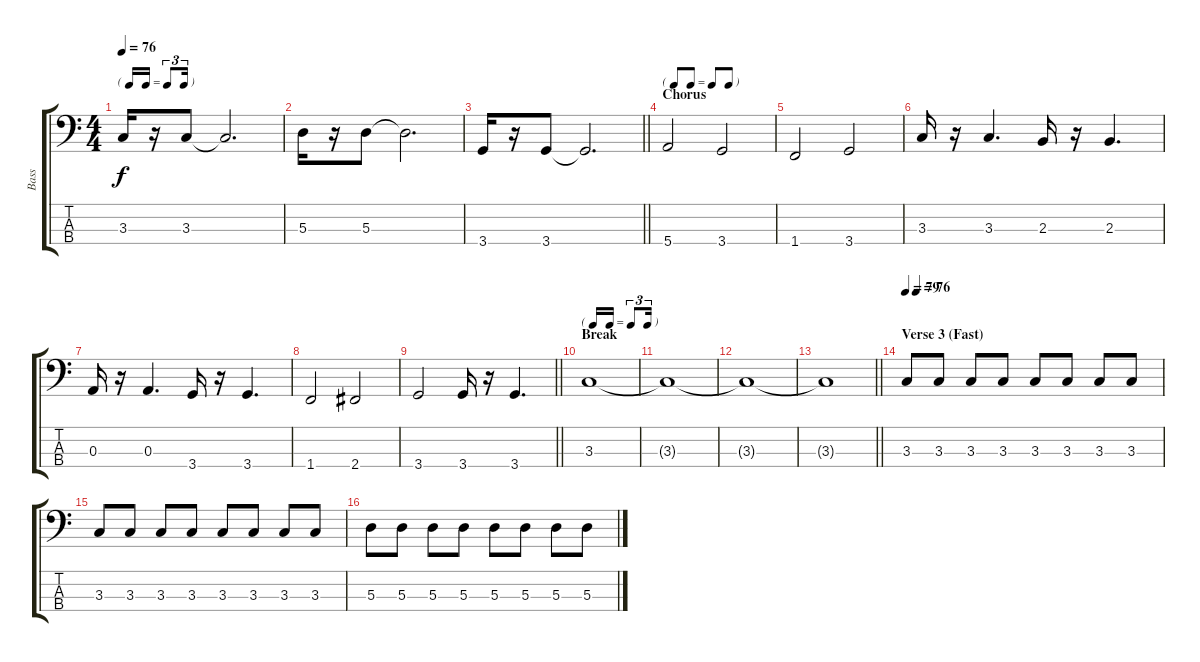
\track ("Bass" "Bass") {instrument acousticbass}
\staff {score tabs}
\tuning (G2 D2 A1 E1) {hide}
\ts (4 4)
\tf triplet16th
\tempo 76
\clef f4
\ks c
3.3.16{dy f} r.16 3.3.8 3.3{t}.2{d} |
5.3.16 r.16 5.3.8 5.3{t}.2{d} |
\barLineRight lightlight
3.4.16 r.16 3.4.8 3.4{t}.2{d} |
\tf none
\section ("" "Chorus")
5.4.2 3.4.2 |
1.4.2 3.4.2 |
3.3.16 r.16 3.3.4{d} 2.3.16 r.16 2.3.4{d} |
0.3.16 r.16 0.3.4{d} 3.4.16 r.16 3.4.4{d} |
1.4.2 2.4.2 |
\barLineRight lightlight
3.4.2 3.4.16 r.16 3.4.4{d} |
\tf triplet16th
\section ("" "Break")
3.3.1 |
3.3{t}.1 |
3.3{t}.1 |
\barLineRight lightlight
3.3{t}.1 |
\section ("" "Verse 3 (Fast)")
\tempo (76 0.041666666666666664)
\tempo 79
3.3.8 3.3.8 3.3.8 3.3.8 3.3.8 3.3.8 3.3.8 3.3.8 |
3.3.8 3.3.8 3.3.8 3.3.8 3.3.8 3.3.8 3.3.8 3.3.8 |
5.3.8 5.3.8 5.3.8 5.3.8 5.3.8 5.3.8 5.3.8 5.3.8
